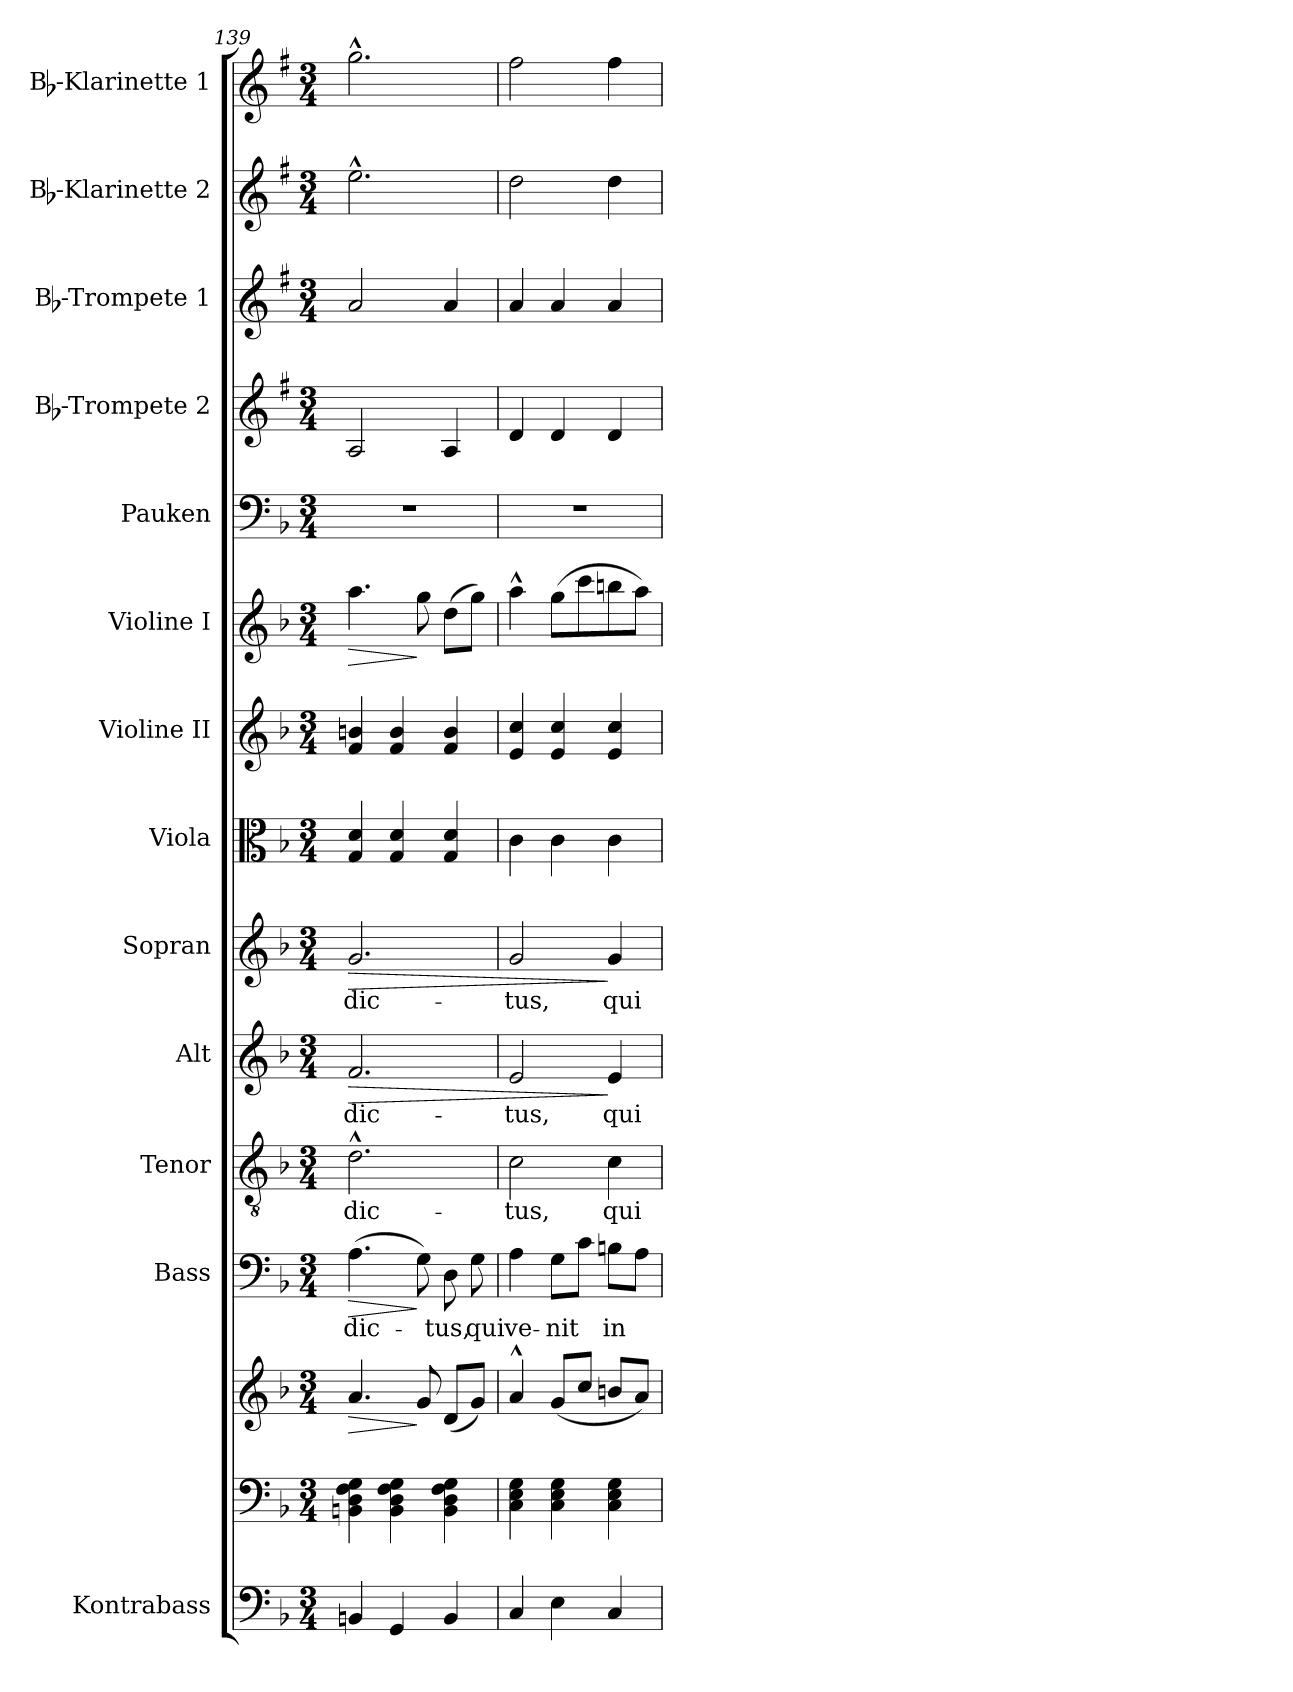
**kern	**kern	**kern	**dynam	**kern	**text	**dynam	**kern	**text	**kern	**text	**dynam	**kern	**text	**dynam	**kern	**kern	**kern	**dynam	**kern	**kern	**kern	**kern	**kern
*part14	*part13	*part13	*part13	*part12	*part12	*part12	*part11	*part11	*part10	*part10	*part10	*part9	*part9	*part9	*part8	*part7	*part6	*part6	*part5	*part4	*part3	*part2	*part1
*staff15	*staff14	*staff13	*staff13/14	*staff12	*staff12	*staff12	*staff11	*staff11	*staff10	*staff10	*staff10	*staff9	*staff9	*staff9	*staff8	*staff7	*staff6	*staff6	*staff5	*staff4	*staff3	*staff2	*staff1
*I"Kontrabass	*	*	*	*I"Bass	*	*	*I"Tenor	*	*I"Alt	*	*	*I"Sopran	*	*	*I"Viola	*I"Violine II	*I"Violine I	*	*I"Pauken	*I"Bb-Trompete 2	*I"Bb-Trompete 1	*I"Bb-Klarinette 2	*I"Bb-Klarinette 1
*I'Kb.	*	*	*	*I'B.	*	*	*I'T.	*	*I'A.	*	*	*I'S.	*	*	*I'Vla.	*I'Vl. II	*I'Vl. I	*	*I'Pk.	*I'Bb Trp. 2	*I'Bb Trp. 1	*I'Bb Kl. 2	*I'Bb Kl. 1
!!LO:PB:g=z
*clefF4	*clefF4	*clefG2	*	*clefF4	*	*	*clefGv2	*	*clefG2	*	*	*clefG2	*	*	*clefC3	*clefG2	*clefG2	*	*clefF4	*clefG2	*clefG2	*clefG2	*clefG2
*ITrd7c12	*	*	*	*	*	*	*	*	*	*	*	*	*	*	*	*	*	*	*	*ITrd1c2	*ITrd1c2	*ITrd1c2	*ITrd1c2
*k[b-]	*k[b-]	*k[b-]	*	*k[b-]	*	*	*k[b-]	*	*k[b-]	*	*	*k[b-]	*	*	*k[b-]	*k[b-]	*k[b-]	*	*k[b-]	*k[b-]	*k[b-]	*k[b-]	*k[b-]
*F:	*F:	*F:	*	*F:	*	*	*F:	*	*F:	*	*	*F:	*	*	*F:	*F:	*F:	*	*F:	*F:	*F:	*F:	*F:
*M3/4	*M3/4	*M3/4	*	*M3/4	*	*	*M3/4	*	*M3/4	*	*	*M3/4	*	*	*M3/4	*M3/4	*M3/4	*	*M3/4	*M3/4	*M3/4	*M3/4	*M3/4
=139	=139	=139	=139	=139	=139	=139	=139	=139	=139	=139	=139	=139	=139	=139	=139	=139	=139	=139	=139	=139	=139	=139	=139
!	!	!	!LO:HP:b	!	!LO:LY:b	!LO:HP:b	!	!LO:LY:b	!	!LO:LY:b	!LO:HP:b	!	!LO:LY:b	!LO:HP:b	!	!	!	!LO:HP:b	!	!	!	!	!
4BBBn/	4BBn\ 4D\ 4F\ 4G\	4.a/	>	(>4.A\	-dic-	>	2.d^^>\	-dic-	2.f/	-dic-	>	2.g/	-dic-	>	4G/ 4d/	4f/ 4bn/	4.aa\	>	2.r	2G/	2g/	2.dd^^>\	2.ff^^>\
4GGG/	4BB\ 4D\ 4F\ 4G\	.	.	.	.	.	.	.	.	.	.	.	.	.	4G/ 4d/	4f/ 4b/	.	.	.	.	.	.	.
.	.	8g/	]	8G\)	.	]	.	.	.	.	.	.	.	.	.	.	8gg\	]	.	.	.	.	.
!	!	!	!	!	!LO:LY:b	!	!	!	!	!	!	!	!	!	!	!	!	!	!	!	!	!	!
4BBB/	4BB\ 4D\ 4F\ 4G\	(<8d/L	.	8D\	-tus,	.	.	.	.	.	.	.	.	.	4G/ 4d/	4f/ 4b/	(>8dd\L	.	.	4G/	4g/	.	.
!	!	!	!	!	!LO:LY:b	!	!	!	!	!	!	!	!	!	!	!	!	!	!	!	!	!	!
.	.	8g/J)	.	8G\	qui	.	.	.	.	.	.	.	.	.	.	.	8gg\J)	.	.	.	.	.	.
=140	=140	=140	=140	=140	=140	=140	=140	=140	=140	=140	=140	=140	=140	=140	=140	=140	=140	=140	=140	=140	=140	=140	=140
!	!	!	!	!	!LO:LY:b	!	!	!LO:LY:b	!	!LO:LY:b	!	!	!LO:LY:b	!	!	!	!	!	!	!	!	!	!
4CC/	4C\ 4E\ 4G\	4a^^>/	.	4A\	ve-	.	2c\	-tus,	2e/	-tus,	.	2g/	-tus,	.	4c\	4e/ 4cc/	4aa^^>\	.	2.r	4c/	4g/	2cc\	2ee\
!	!	!	!	!	!LO:LY:b	!	!	!	!	!	!	!	!	!	!	!	!	!	!	!	!	!	!
4EE\	4C\ 4E\ 4G\	(<8g/L	.	8G\L	-nit	.	.	.	.	.	.	.	.	.	4c\	4e/ 4cc/	(>8gg\L	.	.	4c/	4g/	.	.
.	.	8cc/J	.	8c\J	.	.	.	.	.	.	.	.	.	.	.	.	8ccc\	.	.	.	.	.	.
!	!	!	!	!	!LO:LY:b	!	!	!LO:LY:b	!	!LO:LY:b	!	!	!LO:LY:b	!	!	!	!	!	!	!	!	!	!
4CC/	4C\ 4E\ 4G\	8bn/L	.	8Bn\L	in	.	4c\	qui	4e/	qui	]	4g/	qui	]	4c\	4e/ 4cc/	8bbn\	.	.	4c/	4g/	4cc\	4ee\
.	.	8a/J)	.	8A\J	.	.	.	.	.	.	.	.	.	.	.	.	8aa\J)	.	.	.	.	.	.
=	=	=	=	=	=	=	=	=	=	=	=	=	=	=	=	=	=	=	=	=	=	=	=
*-	*-	*-	*-	*-	*-	*-	*-	*-	*-	*-	*-	*-	*-	*-	*-	*-	*-	*-	*-	*-	*-	*-	*-
